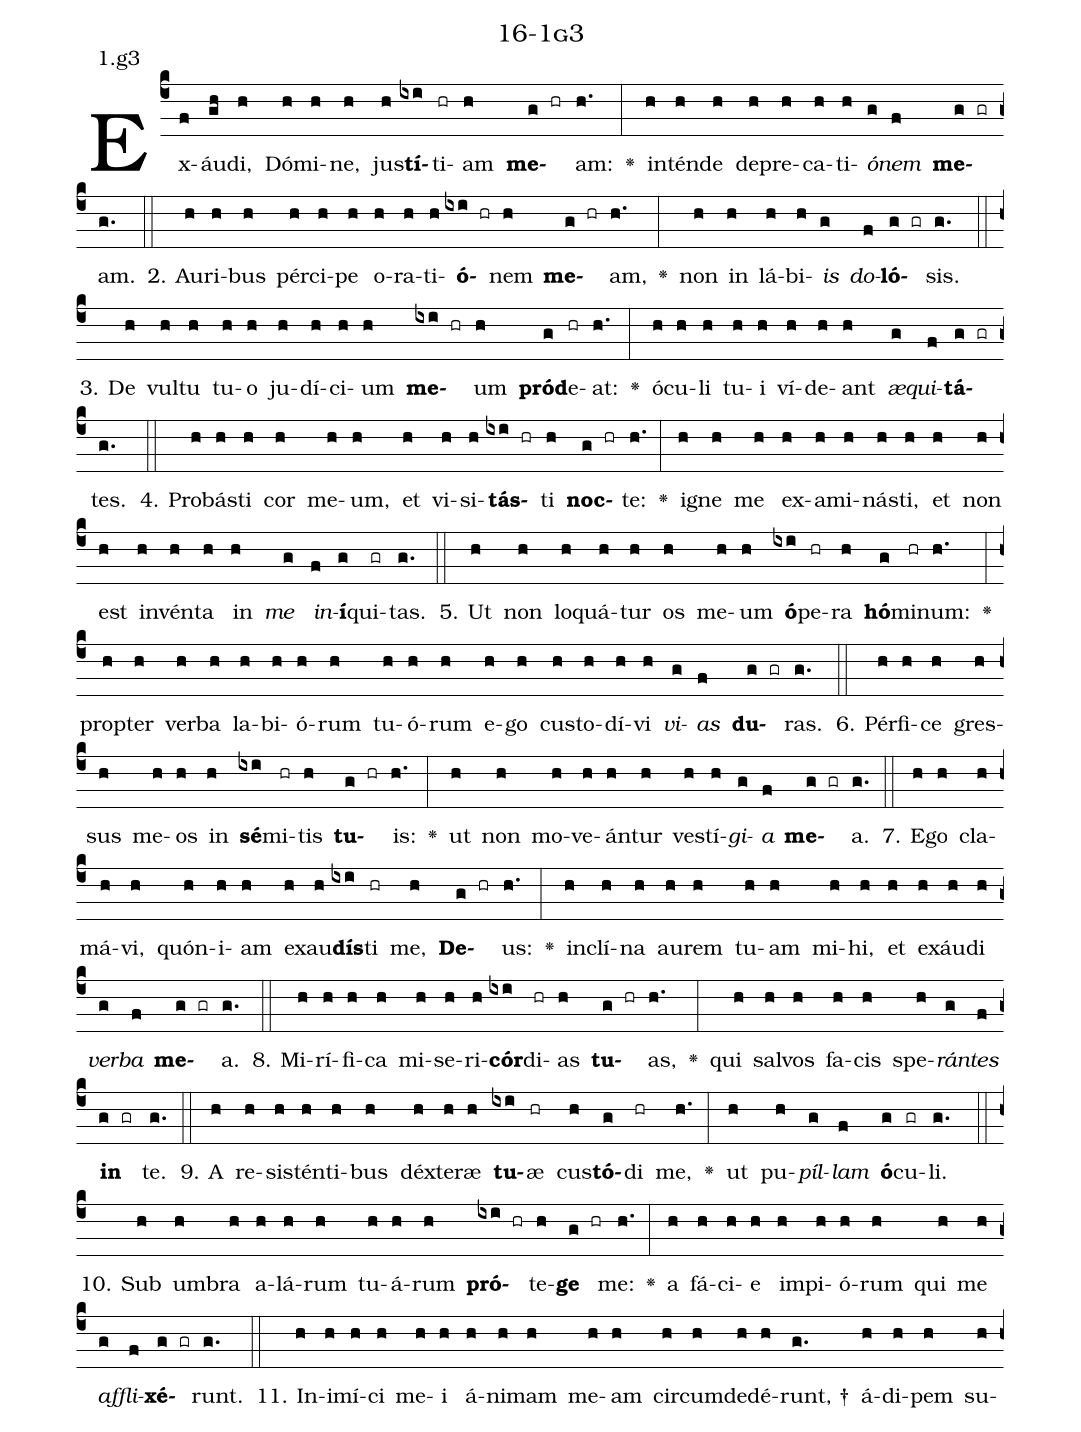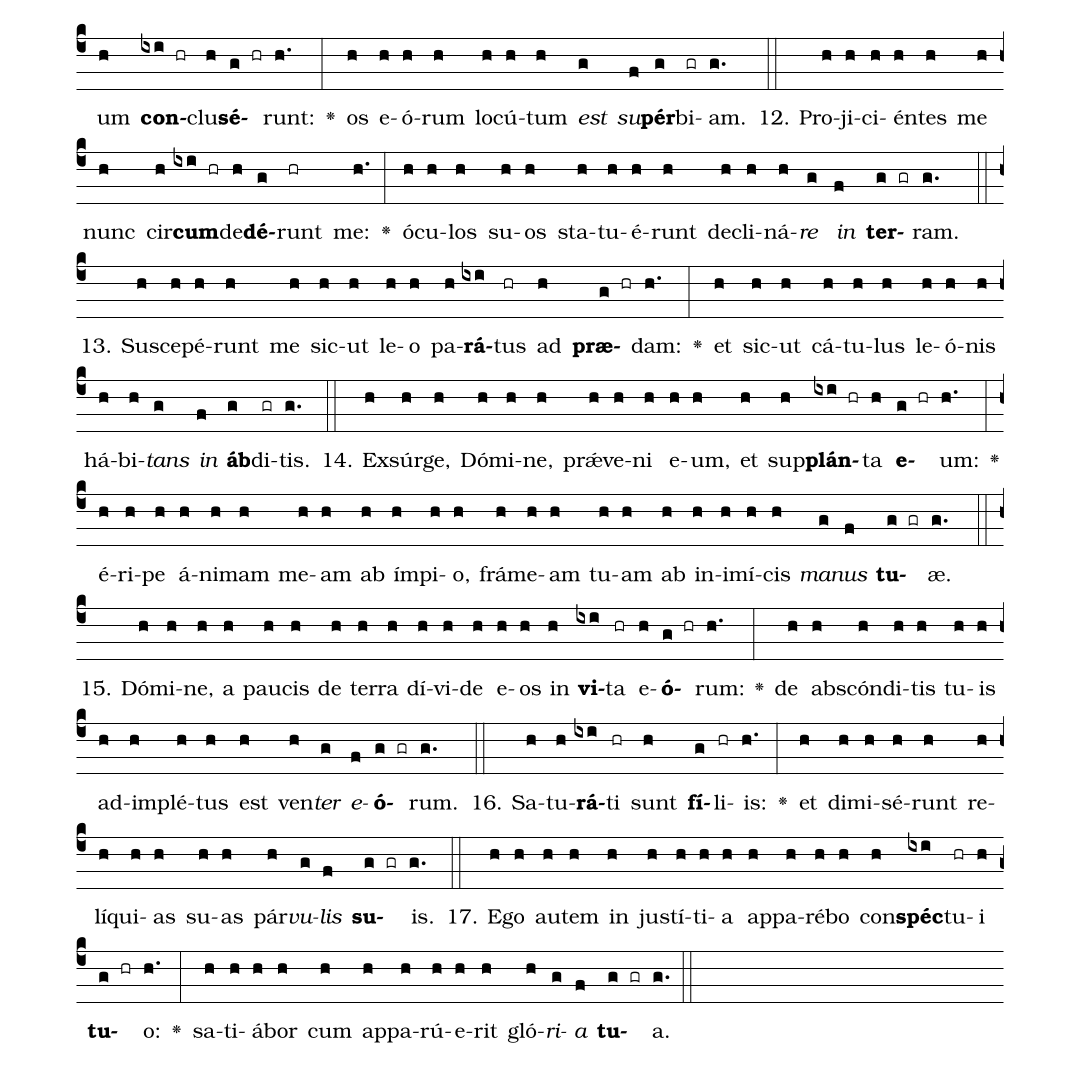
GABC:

name: 16-1g3;
annotation: 1.g3;
%%
(c4)Ex(f)áu(gh)di,(h) Dó(h)mi(h)ne,(h) jus(h)<b>tí</b>(ixi)ti(hr)am(h) <b>me</b>(g hr)am:(h.) <v>\greheightstar</v>(:) in(h)tén(h)de(h) de(h)pre(h)ca(h)ti(h)<i>ó</i>(g)<i>nem</i>(f) <b>me</b>(g gr)am.(g.) (::)
2. Au(h)ri(h)bus(h) pér(h)ci(h)pe(h) o(h)ra(h)ti(h)<b>ó</b>(ixi hr)nem(h) <b>me</b>(g hr)am,(h.) <v>\greheightstar</v>(:) non(h) in(h) lá(h)bi(h)<i>is</i>(g) <i>do</i>(f)<b>ló</b>(g gr)sis.(g.) (::)
3. De(h) vul(h)tu(h) tu(h)o(h) ju(h)dí(h)ci(h)um(h) <b>me</b>(ixi hr)um(h) <b>pród</b>(g)e(hr)at:(h.) <v>\greheightstar</v>(:) ó(h)cu(h)li(h) tu(h)i(h) ví(h)de(h)ant(h) <i>æ</i>(g)<i>qui</i>(f)<b>tá</b>(g gr)tes.(g.) (::)
4. Pro(h)bás(h)ti(h) cor(h) me(h)um,(h) et(h) vi(h)si(h)<b>tás</b>(ixi hr)ti(h) <b>noc</b>(g hr)te:(h.) <v>\greheightstar</v>(:) i(h)gne(h) me(h) ex(h)a(h)mi(h)nás(h)ti,(h) et(h) non(h) est(h) in(h)vén(h)ta(h) in(h) <i>me</i>(g) <i>in</i>(f)<b>í</b>(g)qui(gr)tas.(g.) (::)
5. Ut(h) non(h) lo(h)quá(h)tur(h) os(h) me(h)um(h) <b>ó</b>(ixi)pe(hr)ra(h) <b>hó</b>(g)mi(hr)num:(h.) <v>\greheightstar</v>(:) prop(h)ter(h) ver(h)ba(h) la(h)bi(h)ó(h)rum(h) tu(h)ó(h)rum(h) e(h)go(h) cus(h)to(h)dí(h)vi(h) <i>vi</i>(g)<i>as</i>(f) <b>du</b>(g gr)ras.(g.) (::)
6. Pér(h)fi(h)ce(h) gres(h)sus(h) me(h)os(h) in(h) <b>sé</b>(ixi)mi(hr)tis(h) <b>tu</b>(g hr)is:(h.) <v>\greheightstar</v>(:) ut(h) non(h) mo(h)ve(h)án(h)tur(h) ves(h)tí(h)<i>gi</i>(g)<i>a</i>(f) <b>me</b>(g gr)a.(g.) (::)
7. E(h)go(h) cla(h)má(h)vi,(h) quón(h)i(h)am(h) ex(h)au(h)<b>dís</b>(ixi)ti(hr) me,(h) <b>De</b>(g hr)us:(h.) <v>\greheightstar</v>(:) in(h)clí(h)na(h) au(h)rem(h) tu(h)am(h) mi(h)hi,(h) et(h) ex(h)áu(h)di(h) <i>ver</i>(g)<i>ba</i>(f) <b>me</b>(g gr)a.(g.) (::)
8. Mi(h)rí(h)fi(h)ca(h) mi(h)se(h)ri(h)<b>cór</b>(ixi)di(hr)as(h) <b>tu</b>(g hr)as,(h.) <v>\greheightstar</v>(:) qui(h) sal(h)vos(h) fa(h)cis(h) spe(h)<i>rán</i>(g)<i>tes</i>(f) <b>in</b>(g gr) te.(g.) (::)
9. A(h) re(h)sis(h)tén(h)ti(h)bus(h) déx(h)te(h)ræ(h) <b>tu</b>(ixi)æ(hr) cus(h)<b>tó</b>(g)di(hr) me,(h.) <v>\greheightstar</v>(:) ut(h) pu(h)<i>píl</i>(g)<i>lam</i>(f) <b>ó</b>(g)cu(gr)li.(g.) (::)
10. Sub(h) um(h)bra(h) a(h)lá(h)rum(h) tu(h)á(h)rum(h) <b>pró</b>(ixi hr)te(h)<b>ge</b>(g hr) me:(h.) <v>\greheightstar</v>(:) a(h) fá(h)ci(h)e(h) im(h)pi(h)ó(h)rum(h) qui(h) me(h) <i>af</i>(g)<i>fli</i>(f)<b>xé</b>(g gr)runt.(g.) (::)
11. In(h)i(h)mí(h)ci(h) me(h)i(h) á(h)ni(h)mam(h) me(h)am(h) cir(h)cum(h)de(h)dé(h)runt, †(g.) á(h)di(h)pem(h) su(h)um(h) <b>con</b>(ixi hr)clu(h)<b>sé</b>(g hr)runt:(h.) <v>\greheightstar</v>(:) os(h) e(h)ó(h)rum(h) lo(h)cú(h)tum(h) <i>est</i>(g) <i>su</i>(f)<b>pér</b>(g)bi(gr)am.(g.) (::)
12. Pro(h)ji(h)ci(h)én(h)tes(h) me(h) nunc(h) cir(h)<b>cum</b>(ixi hr)de(h)<b>dé</b>(g)runt(hr) me:(h.) <v>\greheightstar</v>(:) ó(h)cu(h)los(h) su(h)os(h) sta(h)tu(h)é(h)runt(h) de(h)cli(h)ná(h)<i>re</i>(g) <i>in</i>(f) <b>ter</b>(g gr)ram.(g.) (::)
13. Su(h)sce(h)pé(h)runt(h) me(h) sic(h)ut(h) le(h)o(h) pa(h)<b>rá</b>(ixi)tus(hr) ad(h) <b>præ</b>(g hr)dam:(h.) <v>\greheightstar</v>(:) et(h) sic(h)ut(h) cá(h)tu(h)lus(h) le(h)ó(h)nis(h) há(h)bi(h)<i>tans</i>(g) <i>in</i>(f) <b>áb</b>(g)di(gr)tis.(g.) (::)
14. Ex(h)súr(h)ge,(h) Dó(h)mi(h)ne,(h) prǽ(h)ve(h)ni(h) e(h)um,(h) et(h) sup(h)<b>plán</b>(ixi hr)ta(h) <b>e</b>(g hr)um:(h.) <v>\greheightstar</v>(:) é(h)ri(h)pe(h) á(h)ni(h)mam(h) me(h)am(h) ab(h) ím(h)pi(h)o,(h) frá(h)me(h)am(h) tu(h)am(h) ab(h) in(h)i(h)mí(h)cis(h) <i>ma</i>(g)<i>nus</i>(f) <b>tu</b>(g gr)æ.(g.) (::)
15. Dó(h)mi(h)ne,(h) a(h) pau(h)cis(h) de(h) ter(h)ra(h) dí(h)vi(h)de(h) e(h)os(h) in(h) <b>vi</b>(ixi)ta(hr) e(h)<b>ó</b>(g hr)rum:(h.) <v>\greheightstar</v>(:) de(h) abs(h)cón(h)di(h)tis(h) tu(h)is(h) ad(h)im(h)plé(h)tus(h) est(h) ven(h)<i>ter</i>(g) <i>e</i>(f)<b>ó</b>(g gr)rum.(g.) (::)
16. Sa(h)tu(h)<b>rá</b>(ixi)ti(hr) sunt(h) <b>fí</b>(g)li(hr)is:(h.) <v>\greheightstar</v>(:) et(h) di(h)mi(h)sé(h)runt(h) re(h)lí(h)qui(h)as(h) su(h)as(h) pár(h)<i>vu</i>(g)<i>lis</i>(f) <b>su</b>(g gr)is.(g.) (::)
17. E(h)go(h) au(h)tem(h) in(h) jus(h)tí(h)ti(h)a(h) ap(h)pa(h)ré(h)bo(h) con(h)<b>spéc</b>(ixi)tu(hr)i(h) <b>tu</b>(g hr)o:(h.) <v>\greheightstar</v>(:) sa(h)ti(h)á(h)bor(h) cum(h) ap(h)pa(h)rú(h)e(h)rit(h) gló(h)<i>ri</i>(g)<i>a</i>(f) <b>tu</b>(g gr)a.(g.) (::)
